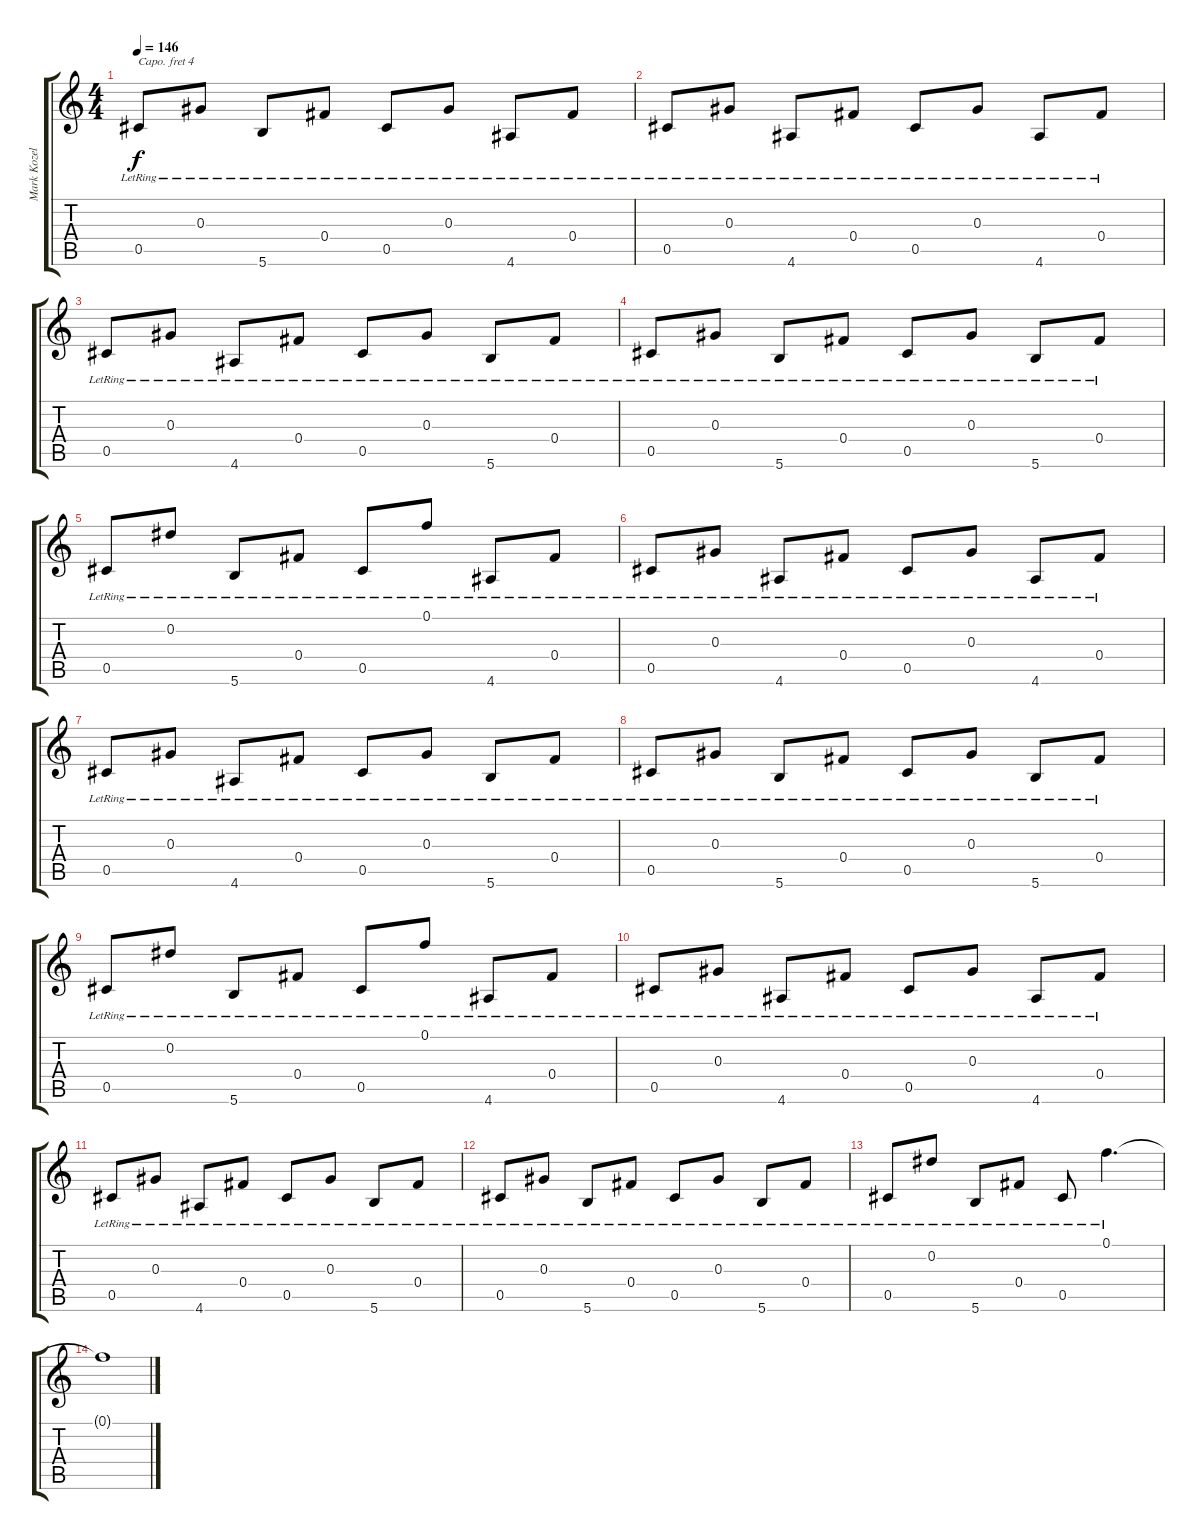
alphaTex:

\track ("Mark Kozelek" "Mark Kozel") {instrument acousticguitarsteel}
\staff {score tabs}
\capo 4
\tuning (Db4 B3 E3 D3 A2 D2) {hide}
\ts (4 4)
\tempo 146
\clef g2
\ks c
0.5{lr}.8{dy f} 0.3{lr}.8 5.6{lr}.8 0.4{lr}.8 0.5{lr}.8 0.3{lr}.8 4.6{lr}.8 0.4{lr}.8 |
0.5{lr}.8 0.3{lr}.8 4.6{lr}.8 0.4{lr}.8 0.5{lr}.8 0.3{lr}.8 4.6{lr}.8 0.4{lr}.8 |
0.5{lr}.8 0.3{lr}.8 4.6{lr}.8 0.4{lr}.8 0.5{lr}.8 0.3{lr}.8 5.6{lr}.8 0.4{lr}.8 |
0.5{lr}.8 0.3{lr}.8 5.6{lr}.8 0.4{lr}.8 0.5{lr}.8 0.3{lr}.8 5.6{lr}.8 0.4{lr}.8 |
0.5{lr}.8 0.2{lr}.8 5.6{lr}.8 0.4{lr}.8 0.5{lr}.8 0.1{lr}.8 4.6{lr}.8 0.4{lr}.8 |
0.5{lr}.8 0.3{lr}.8 4.6{lr}.8 0.4{lr}.8 0.5{lr}.8 0.3{lr}.8 4.6{lr}.8 0.4{lr}.8 |
0.5{lr}.8 0.3{lr}.8 4.6{lr}.8 0.4{lr}.8 0.5{lr}.8 0.3{lr}.8 5.6{lr}.8 0.4{lr}.8 |
0.5{lr}.8 0.3{lr}.8 5.6{lr}.8 0.4{lr}.8 0.5{lr}.8 0.3{lr}.8 5.6{lr}.8 0.4{lr}.8 |
0.5{lr}.8 0.2{lr}.8 5.6{lr}.8 0.4{lr}.8 0.5{lr}.8 0.1{lr}.8 4.6{lr}.8 0.4{lr}.8 |
0.5{lr}.8 0.3{lr}.8 4.6{lr}.8 0.4{lr}.8 0.5{lr}.8 0.3{lr}.8 4.6{lr}.8 0.4{lr}.8 |
0.5{lr}.8 0.3{lr}.8 4.6{lr}.8 0.4{lr}.8 0.5{lr}.8 0.3{lr}.8 5.6{lr}.8 0.4{lr}.8 |
0.5{lr}.8 0.3{lr}.8 5.6{lr}.8 0.4{lr}.8 0.5{lr}.8 0.3{lr}.8 5.6{lr}.8 0.4{lr}.8 |
0.5{lr}.8 0.2{lr}.8 5.6{lr}.8 0.4{lr}.8 0.5{lr}.8 0.1{lr}.4{d} |
0.1{t}.1
